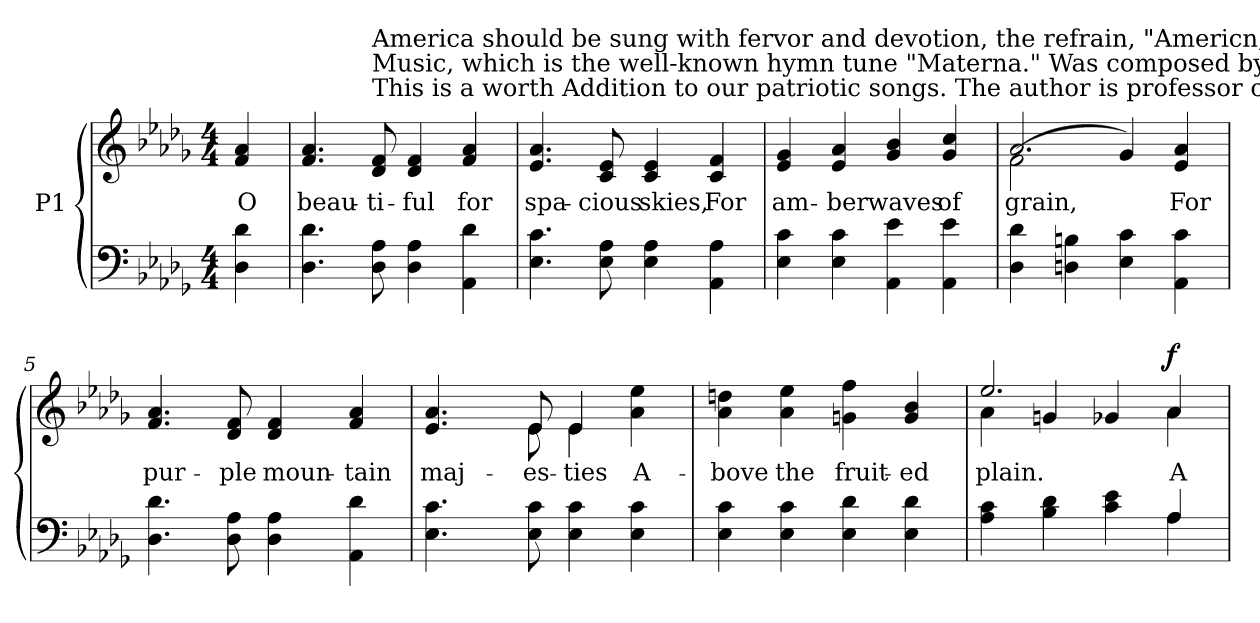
**kern	**kern	**text	**dynam
*part1	*part1	*part1	*part1
*staff2	*staff1	*staff1	*staff1/2
*I"P1	*	*	*
!!LO:PB:g=z
*clefF4	*clefG2	*	*
*k[b-e-a-d-g-]	*k[b-e-a-d-g-]	*	*
*D-:	*D-:	*	*
*M4/4	*M4/4	*	*
=	=	=	=
!	!	!LO:LY:b:color=#000000	!
4D-i\ 4d-i	4fi/ 4a-i	O	.
=1	=1	=1	=1
!	!	!LO:LY:b:color=#000000	!
4.D-i\ 4.d-i	4.fi/ 4.a-i	beau-	.
!	!LO:TX:a:t=This is a worth Addition to our patriotic songs.  The author is professor of English in Wellesly College.  The	!	!
!	!LO:TX:t=Music, which is the well-known hymn tune "Materna."  Was composed by an American, who died in 1903..  This hymn to	!	!
!	!LO:TX:t=America should be sung with fervor and devotion, the refrain, "Americn, ,America,"  being especially marked.	!	!
!	!	!LO:LY:b:color=#000000	!
8D-i\ 8A-i	8d-i/ 8fi	-ti-	.
!	!	!LO:LY:b:color=#000000	!
4D-i\ 4A-i	4d-i/ 4fi	-ful	.
!	!	!LO:LY:b:color=#000000	!
4AA-i\ 4d-i	4fi/ 4a-i	for	.
=2	=2	=2	=2
!	!	!LO:LY:b:color=#000000	!
4.E-i\ 4.ci	4.e-i/ 4.a-i	spa-	.
!	!	!LO:LY:b:color=#000000	!
8E-i\ 8A-i	8ci/ 8e-i	-cious	.
!	!	!LO:LY:b:color=#000000	!
4E-i\ 4A-i	4ci/ 4e-i	skies,	.
!	!	!LO:LY:b:color=#000000	!
4AA-i\ 4A-i	4ci/ 4fi	For	.
=3	=3	=3	=3
!	!	!LO:LY:b:color=#000000	!
4E-i\ 4ci	4e-i/ 4g-i	am-	.
!	!	!LO:LY:b:color=#000000	!
4E-i\ 4ci	4e-i/ 4a-i	-ber	.
!	!	!LO:LY:b:color=#000000	!
4AA-i\ 4e-i	4g-i/ 4b-i	waves	.
!	!	!LO:LY:b:color=#000000	!
4AA-i\ 4e-i	4g-i/ 4cci	of	.
=4	=4	=4	=4
!	!	!LO:LY:b:color=#000000	!
*	*^	*	*
4D-i\ 4d-i	2.a-i/	(2fi\	grain,	.
4Dni\ 4Bni	.	.	.	.
4E-i\ 4ci	.	4g-i/)	.	.
!	!	!	!LO:LY:b:color=#000000	!
4AA-i\ 4ci	4e-i/ 4a-i	4ryy	For	.
*	*v	*v	*	*
!!LO:LB:g=z
=5	=5	=5	=5
*	*^	*	*
!	!	!	!LO:LY:b:color=#000000	!
*	*v	*v	*	*
4.D-i\ 4.d-i	4.fi/ 4.a-i	pur-	.
!	!	!LO:LY:b:color=#000000	!
8D-i\ 8A-i	8d-i/ 8fi	-ple	.
!	!	!LO:LY:b:color=#000000	!
4D-i\ 4A-i	4d-i/ 4fi	moun-	.
!	!	!LO:LY:b:color=#000000	!
4AA-i\ 4d-i	4fi/ 4a-i	-tain	.
=6	=6	=6	=6
!	!	!LO:LY:b:color=#000000	!
*	*^	*	*
4.E-i\ 4.ci	4.e-i/ 4.a-i	4ryy	maj-	.
.	.	8ryy	.	.
!	!	!	!LO:LY:b:color=#000000	!
8E-i\ 8ci	8e-i/	8e-i\	-es-	.
!	!	!	!LO:LY:b:color=#000000	!
4E-i\ 4ci	4e-i/	4e-i\	-ties	.
!	!	!	!LO:LY:b:color=#000000	!
4E-i\ 4ci	4a-i\ 4ee-i	4ryy	A-	.
*	*v	*v	*	*
=7	=7	=7	=7
*	*^	*	*
!	!	!	!LO:LY:b:color=#000000	!
*	*v	*v	*	*
4E-i\ 4ci	4a-i\ 4ddni	-bove	.
!	!	!LO:LY:b:color=#000000	!
4E-i\ 4ci	4a-i\ 4ee-i	the	.
!	!	!LO:LY:b:color=#000000	!
4E-i\ 4d-i	4gni\ 4ffi	fruit-	.
!	!	!LO:LY:b:color=#000000	!
4E-i\ 4d-i	4gi/ 4b-i	-ed	.
=8	=8	=8	=8
*^	*	*	*
!	!	!	!LO:LY:b:color=#000000	!
*	*	*^	*	*
4A-i\ 4ci	2ryy	2.ee-i/	4a-i\	plain.	.
4B-i\ 4d-i	.	.	4gni/	.	.
4ci\ 4e-i	4ryy	.	4g-Xi/	.	.
!	!	!	!	!LO:LY:b:color=#000000	!
4A-i/	4A-i\	4a-i/	4a-i\	A-	f
*v	*v	*	*	*	*
*	*v	*v	*	*
=	=	=	=
*-	*-	*-	*-
